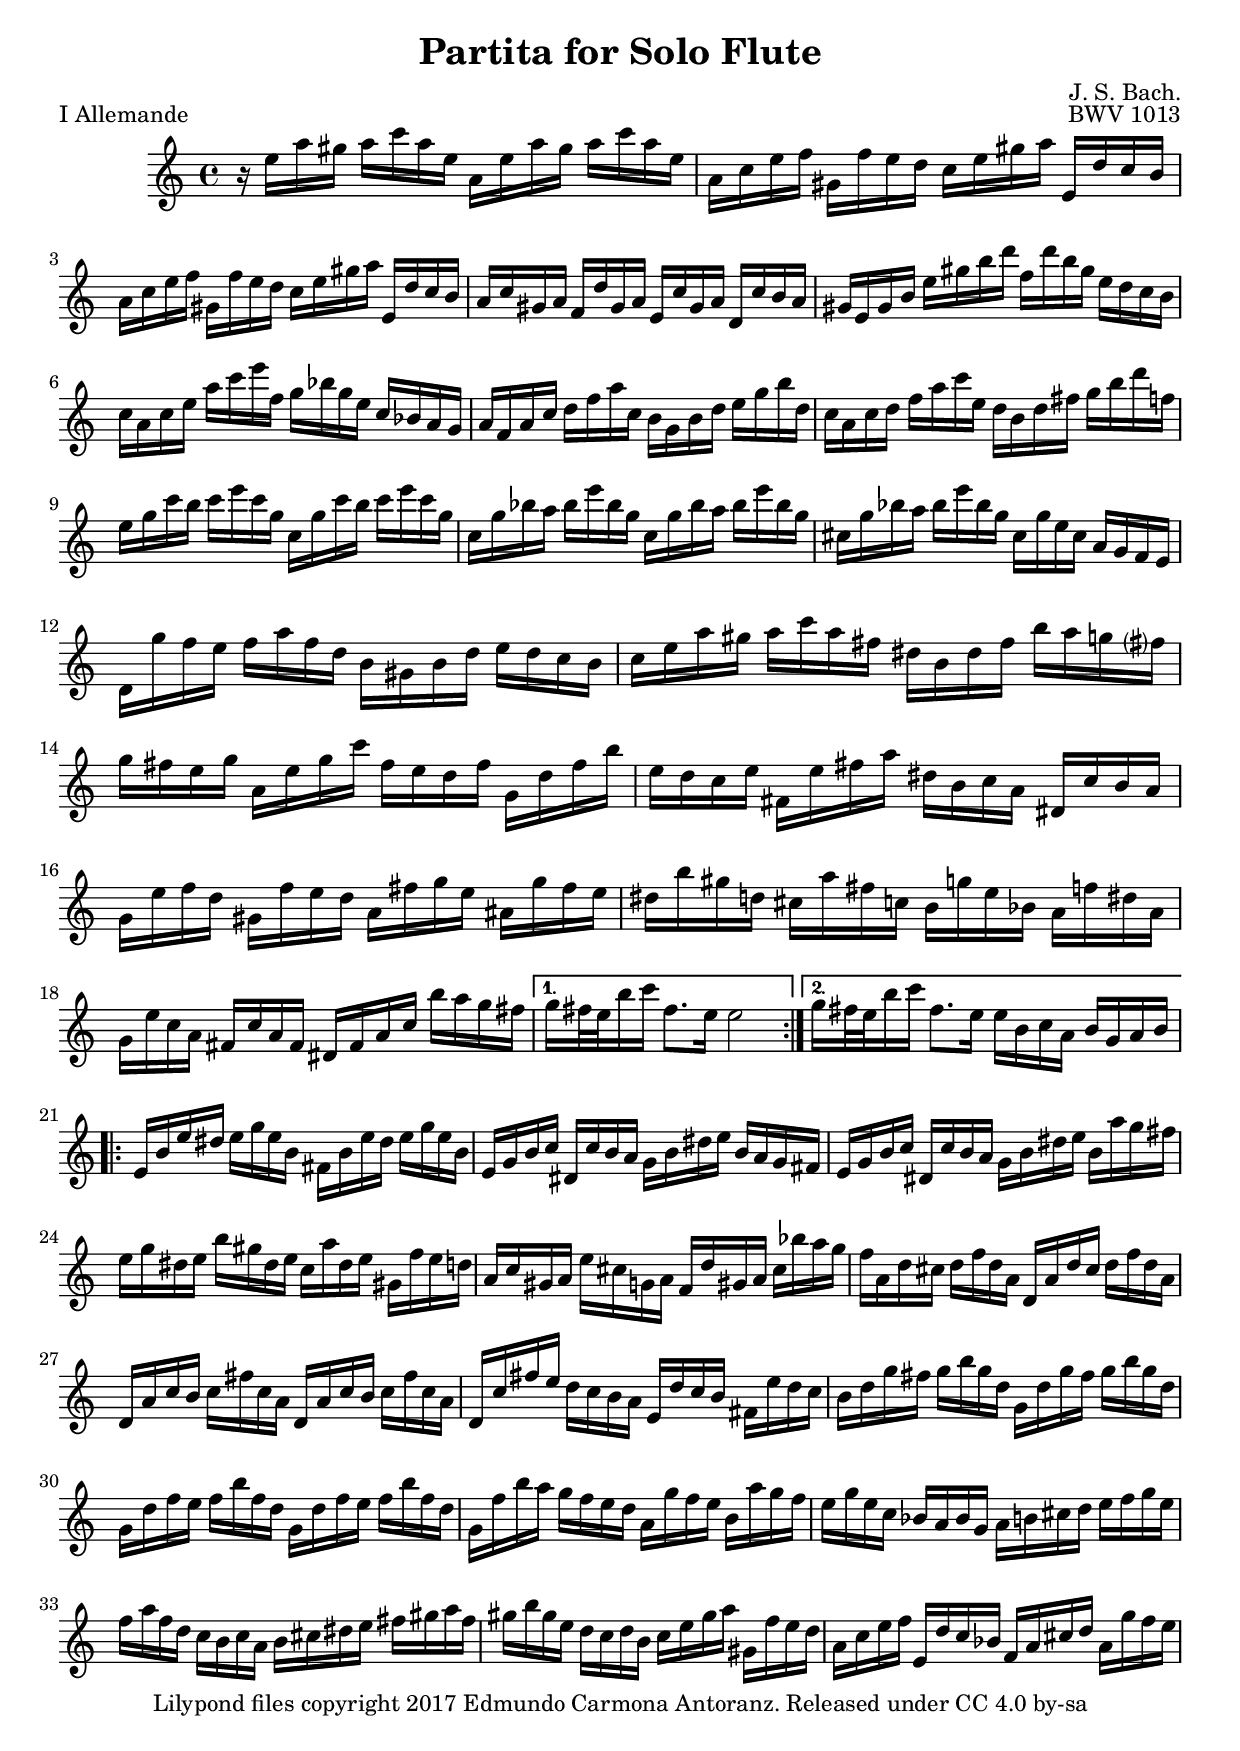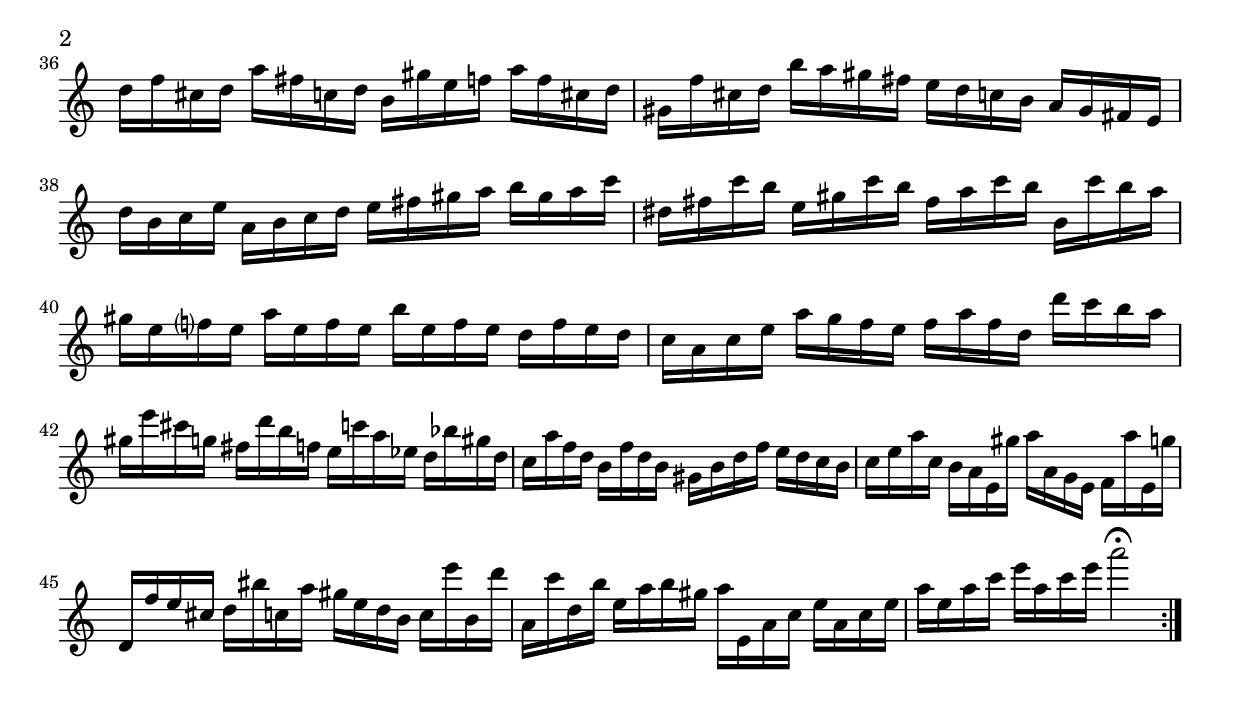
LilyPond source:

% Flute Partita BWV 1013

%{
    Copyright 2017 Edmundo Carmona Antoranz. Released under CC 4.0 by-sa
    Original Manuscript is public domain
%}

\header {
  title = "Partita for Solo Flute"
  opus = "BWV 1013"
  composer = "J. S. Bach."
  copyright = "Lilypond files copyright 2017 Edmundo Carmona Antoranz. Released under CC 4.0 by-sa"
  % original manuscript is public domain
}

\score {
    
    {
        \clef G
        % Partita BWV 1013 I Allamande

%{
    Copyright 2017 Edmundo Carmona Antoranz. Released under CC 4.0 by-sa
    Original Manuscript is public domain
%}


\version "2.18.2"

\time 4/4
\key a \minor

\relative c' {
    
    \repeat volta 2 {
    
        % 1
        r16 e' a gis a c a e a, e' a gis a c a e
        
        % 2
        a, c e f gis, f' e d c e gis a e, d' c b
        
        % 3
        a c e f gis, f' e d c e gis a e, d' c b
        
        % 4 second pentagram on manuscript
        a c gis a f d' gis, a e c' gis a d, c' b a
        
        % 5
        gis e gis b e gis b d f, d' b gis e d c b
        
        % 6
        c a c e a c e f, g bes g e c bes a g
        
        % 7
        a f a c d f a c, b g b d e g b d,
        
        % 8 third pentagram on manuscript
        c a c d f a c e, d b d fis g b d f,
        
        % 9
        e g c b c e c g c, g' c b c e c g
        
        % 10
        c, g' bes a bes e bes g c, g' bes a bes e bes g
        
        % 11
        cis, g' bes a bes e bes g cis, g' e cis a g f e
        
        % 12 fourth pentagram on manuscript
        d g' f e f a f d b gis b d e d c b
        
        % 13
        c e a gis a c a fis dis b dis fis b a g fis?
        
        % 14
        g fis e g a, e' g c fis, e d fis g, d' fis b
        
        % 15
        e, d c e fis, e' fis a dis, b c a dis, c' b a
        
        % 16 fifth pentagram on manuscript
        g e' f d gis, f' e d a fis' g e ais, g' fis e
        
        % 17
        dis b' gis d cis a' fis c b g' e bes a f' dis a
        
        % 18
        g e' c a fis c' a fis dis fis a c b' a g fis
        
        
    }
    
    \alternative {
        % 19
        { g fis32 e b'16 c fis,8. e16 e2 }
        % 20 alternative
        { g16 fis32 e b'16 c fis,8. e16 e b c a b g a b }
    }
    
    \repeat volta 2 {
    
        % 21 6th pentagram on manuscript
        e, b' e dis e g e b fis b e dis e g e b
        
        % 22
        e, g b c dis, c' b a g b dis e b a g fis
        
        % 23
        e g b c dis, c' b a g b dis e b a' g fis
        
        % 24 7th pentagram on manuscript
        e g dis e b' gis dis e c a' dis, e gis, f' e d
        
        % 25
        a c gis a e' cis g a f d' gis, a cis bes' a g
        
        % 26
        f a, d cis d f d a d, a' d cis d f d a
        
        % 27 8th pentagram on manuscript
        d, a' c b c fis c a d, a' c b c fis c a
        
        % 28
        d, c' fis e d c b a e d' c b fis e' d c
        
        % 29
        b d g fis g b g d g, d' g fis g b g d
        
        % 30 broken in half..... 9th pentagram on manuscript starts on 3rd beat
        g, d' f e f b f d g, d' f e f b f d
        
        % 31
        g, f' b a g f e d a g' f e b a' g f
        
        % 32
        e g e c bes a bes g a b cis d e f g e
        
        % 33
        f a f d c b c a b cis dis e fis gis a fis
        
        % 34 10th pentagram on manuscript
        gis b gis e d c d b c e gis a gis, f' e d
        
        % 35
        a c e f e, d' c bes f a cis d a g' f e
        
        % 36
        d f cis d a' fis c d b gis' e f a f cis d
        
        %{ 37 11th pentagram
            (make sure it is correct!)
            
            c when going down the scale is 'natural', right?
            see how the gis by the end of the bar is 'sharped' as well on the manuscript, though it is was sharped right at the beginning of the bar
        %}
        gis, f' cis d b' a gis fis e d c b a gis fis e
        
        % 38
        d' b c e a, b c d e fis gis a b gis a c
        
        % 39 broken in half.... 12th pentagram on manuscript starts on the 3rd beat
        dis, fis c' b e, gis c b fis a c b b, c' b a
        
        % 40
        gis e f? e a e f e b' e, f e d f e d
        
        % 41
        c a c e a g f e f a f d d' c b a
        
        % 42
        gis e' cis g fis d' b f e c' a ees d bes' gis d
        
        % 43 13th pentagram (1st on second page) on manuscript
        c a' f d b f' d b gis b d f e d c b
        
        % 44
        c e a c, b a e gis' a a, g e f a' e, g'
        
        % 45
        d, f' e cis d bis' c, a' gis e d b c e' b, d'
        
        % 46
        a, c' d, b' e, a b gis a e, a c e a, c e
        
        % 47
        a e a c e a, c e a2\fermata
        
    }
    
    
}

    }
    \header {
        piece = "I Allemande"
    }
}

\score {
    \new Staff \with {midiInstrument = "flute" }
    {
        % Partita BWV 1013 I Allamande

%{
    Copyright 2017 Edmundo Carmona Antoranz. Released under CC 4.0 by-sa
    Original Manuscript is public domain
%}


\version "2.18.2"

\time 4/4
\key a \minor

\relative c' {
    
    \repeat volta 2 {
    
        % 1
        r16 e' a gis a c a e a, e' a gis a c a e
        
        % 2
        a, c e f gis, f' e d c e gis a e, d' c b
        
        % 3
        a c e f gis, f' e d c e gis a e, d' c b
        
        % 4 second pentagram on manuscript
        a c gis a f d' gis, a e c' gis a d, c' b a
        
        % 5
        gis e gis b e gis b d f, d' b gis e d c b
        
        % 6
        c a c e a c e f, g bes g e c bes a g
        
        % 7
        a f a c d f a c, b g b d e g b d,
        
        % 8 third pentagram on manuscript
        c a c d f a c e, d b d fis g b d f,
        
        % 9
        e g c b c e c g c, g' c b c e c g
        
        % 10
        c, g' bes a bes e bes g c, g' bes a bes e bes g
        
        % 11
        cis, g' bes a bes e bes g cis, g' e cis a g f e
        
        % 12 fourth pentagram on manuscript
        d g' f e f a f d b gis b d e d c b
        
        % 13
        c e a gis a c a fis dis b dis fis b a g fis?
        
        % 14
        g fis e g a, e' g c fis, e d fis g, d' fis b
        
        % 15
        e, d c e fis, e' fis a dis, b c a dis, c' b a
        
        % 16 fifth pentagram on manuscript
        g e' f d gis, f' e d a fis' g e ais, g' fis e
        
        % 17
        dis b' gis d cis a' fis c b g' e bes a f' dis a
        
        % 18
        g e' c a fis c' a fis dis fis a c b' a g fis
        
        
    }
    
    \alternative {
        % 19
        { g fis32 e b'16 c fis,8. e16 e2 }
        % 20 alternative
        { g16 fis32 e b'16 c fis,8. e16 e b c a b g a b }
    }
    
    \repeat volta 2 {
    
        % 21 6th pentagram on manuscript
        e, b' e dis e g e b fis b e dis e g e b
        
        % 22
        e, g b c dis, c' b a g b dis e b a g fis
        
        % 23
        e g b c dis, c' b a g b dis e b a' g fis
        
        % 24 7th pentagram on manuscript
        e g dis e b' gis dis e c a' dis, e gis, f' e d
        
        % 25
        a c gis a e' cis g a f d' gis, a cis bes' a g
        
        % 26
        f a, d cis d f d a d, a' d cis d f d a
        
        % 27 8th pentagram on manuscript
        d, a' c b c fis c a d, a' c b c fis c a
        
        % 28
        d, c' fis e d c b a e d' c b fis e' d c
        
        % 29
        b d g fis g b g d g, d' g fis g b g d
        
        % 30 broken in half..... 9th pentagram on manuscript starts on 3rd beat
        g, d' f e f b f d g, d' f e f b f d
        
        % 31
        g, f' b a g f e d a g' f e b a' g f
        
        % 32
        e g e c bes a bes g a b cis d e f g e
        
        % 33
        f a f d c b c a b cis dis e fis gis a fis
        
        % 34 10th pentagram on manuscript
        gis b gis e d c d b c e gis a gis, f' e d
        
        % 35
        a c e f e, d' c bes f a cis d a g' f e
        
        % 36
        d f cis d a' fis c d b gis' e f a f cis d
        
        %{ 37 11th pentagram
            (make sure it is correct!)
            
            c when going down the scale is 'natural', right?
            see how the gis by the end of the bar is 'sharped' as well on the manuscript, though it is was sharped right at the beginning of the bar
        %}
        gis, f' cis d b' a gis fis e d c b a gis fis e
        
        % 38
        d' b c e a, b c d e fis gis a b gis a c
        
        % 39 broken in half.... 12th pentagram on manuscript starts on the 3rd beat
        dis, fis c' b e, gis c b fis a c b b, c' b a
        
        % 40
        gis e f? e a e f e b' e, f e d f e d
        
        % 41
        c a c e a g f e f a f d d' c b a
        
        % 42
        gis e' cis g fis d' b f e c' a ees d bes' gis d
        
        % 43 13th pentagram (1st on second page) on manuscript
        c a' f d b f' d b gis b d f e d c b
        
        % 44
        c e a c, b a e gis' a a, g e f a' e, g'
        
        % 45
        d, f' e cis d bis' c, a' gis e d b c e' b, d'
        
        % 46
        a, c' d, b' e, a b gis a e, a c e a, c e
        
        % 47
        a e a c e a, c e a2\fermata
        
    }
    
    
}

    }
    \midi {
    }
}
